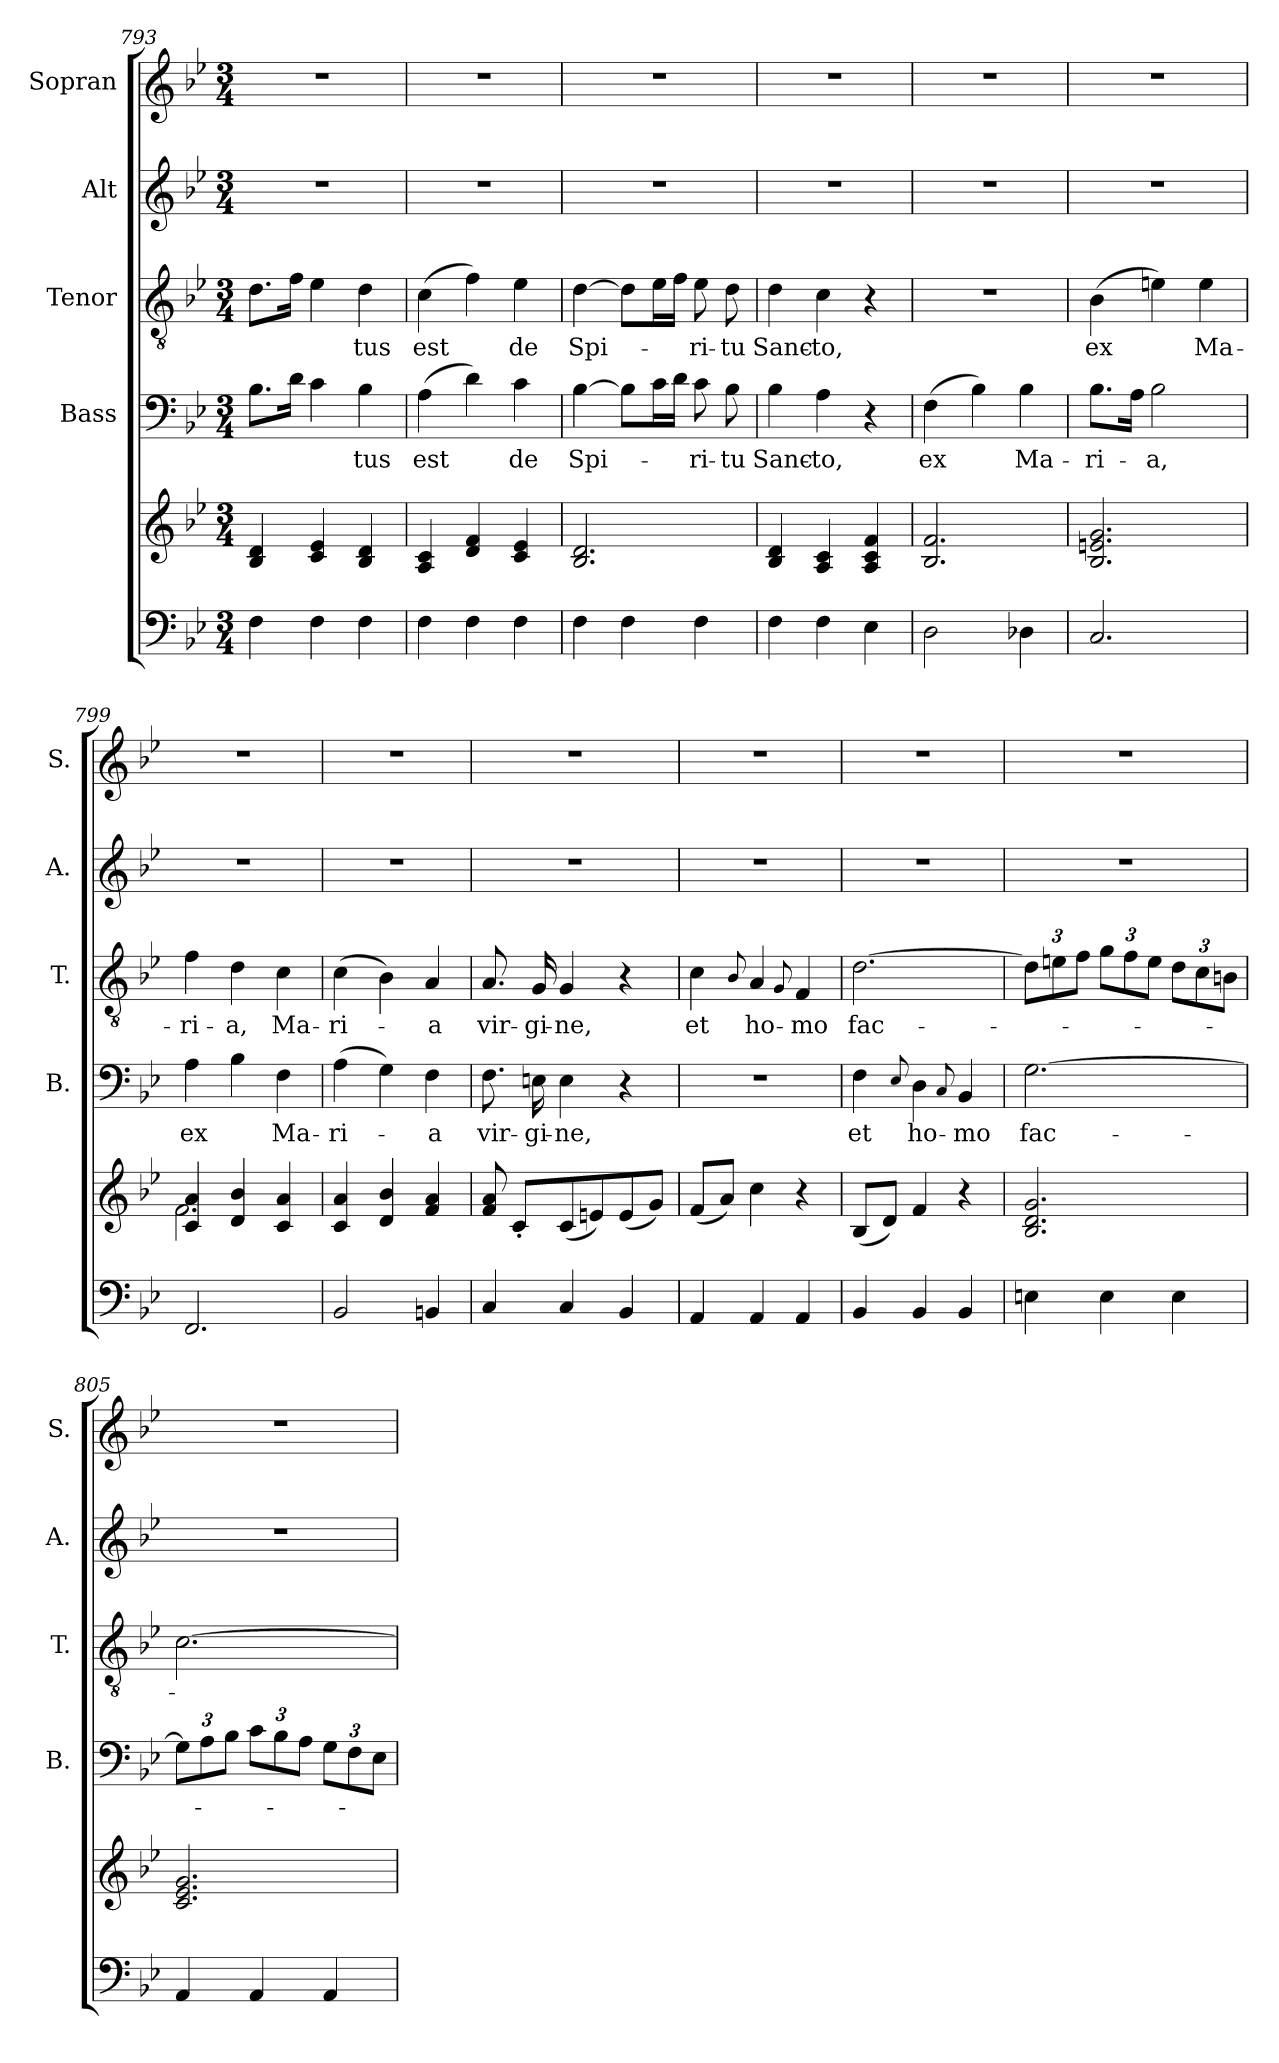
**kern	**kern	**kern	**text	**kern	**text	**kern	**kern
*part5	*part5	*part4	*part4	*part3	*part3	*part2	*part1
*staff6	*staff5	*staff4	*staff4	*staff3	*staff3	*staff2	*staff1
*	*	*I"Bass	*	*I"Tenor	*	*I"Alt	*I"Sopran
*	*	*I'B.	*	*I'T.	*	*I'A.	*I'S.
*clefF4	*clefG2	*clefF4	*	*clefGv2	*	*clefG2	*clefG2
*k[b-e-]	*k[b-e-]	*k[b-e-]	*	*k[b-e-]	*	*k[b-e-]	*k[b-e-]
*B-:	*B-:	*B-:	*	*B-:	*	*B-:	*B-:
*M3/4	*M3/4	*M3/4	*	*M3/4	*	*M3/4	*M3/4
=793	=793	=793	=793	=793	=793	=793	=793
4F\	4B-/ 4d/	8.B-\L	.	8.d\L	.	2.r	2.r
.	.	16d\Jk	.	16f\Jk	.	.	.
4F\	4c/ 4e-/	4c\	.	4e-\	.	.	.
!	!	!	!LO:LY:b	!	!LO:LY:b	!	!
4F\	4B-/ 4d/	4B-\	-tus	4d\	-tus	.	.
=794	=794	=794	=794	=794	=794	=794	=794
!	!	!	!LO:LY:b	!	!LO:LY:b	!	!
4F\	4A/ 4c/	(>4A\	est	(>4c\	est	2.r	2.r
4F\	4d/ 4f/	4d\)	.	4f\)	.	.	.
!	!	!	!LO:LY:b	!	!LO:LY:b	!	!
4F\	4c/ 4e-/	4c\	de	4e-\	de	.	.
=795	=795	=795	=795	=795	=795	=795	=795
!	!	!	!LO:LY:b	!	!LO:LY:b	!	!
4F\	2.B-/ 2.d/	[4B-\	Spi-	[4d\	Spi-	2.r	2.r
4F\	.	8B-\L]	.	8d\L]	.	.	.
.	.	16c\L	.	16e-\L	.	.	.
.	.	16d\JJ	.	16f\JJ	.	.	.
!	!	!	!LO:LY:b	!	!LO:LY:b	!	!
4F\	.	8c\	-ri-	8e-\	-ri-	.	.
!	!	!	!LO:LY:b	!	!LO:LY:b	!	!
.	.	8B-\	-tu	8d\	-tu	.	.
!!LO:PB:g=z
=796	=796	=796	=796	=796	=796	=796	=796
!	!	!	!LO:LY:b	!	!LO:LY:b	!	!
4F\	4B-/ 4d/	4B-\	Sanc-	4d\	Sanc-	2.r	2.r
!	!	!	!LO:LY:b	!	!LO:LY:b	!	!
4F\	4A/ 4c/	4A\	-to,	4c\	-to,	.	.
4E-\	4A/ 4c/ 4f/	4r	.	4r	.	.	.
=797	=797	=797	=797	=797	=797	=797	=797
!	!	!	!LO:LY:b	!	!	!	!
2D\	2.B-/ 2.f/	(>4F\	ex	2.r	.	2.r	2.r
.	.	4B-\)	.	.	.	.	.
!	!	!	!LO:LY:b	!	!	!	!
4D-X\	.	4B-\	Ma-	.	.	.	.
=798	=798	=798	=798	=798	=798	=798	=798
!	!	!	!LO:LY:b	!	!LO:LY:b	!	!
2.C/	2.B-/ 2.en/ 2.g/	8.B-\L	-ri-	(>4B-\	ex	2.r	2.r
.	.	16A\Jk	.	.	.	.	.
!	!	!	!LO:LY:b	!	!	!	!
.	.	2B-\	-a,	4en\)	.	.	.
!	!	!	!	!	!LO:LY:b	!	!
.	.	.	.	4e\	Ma-	.	.
=799	=799	=799	=799	=799	=799	=799	=799
*	*^	*	*	*	*	*	*
!	!	!	!	!LO:LY:b	!	!LO:LY:b	!	!
2.FF/	4c/ 4a/	2.f\	4A\	ex	4f\	-ri-	2.r	2.r
!	!	!	!	!	!	!LO:LY:b	!	!
.	4d/ 4b-/	.	4B-\	.	4d\	-a,	.	.
!	!	!	!	!LO:LY:b	!	!LO:LY:b	!	!
.	4c/ 4a/	.	4F\	Ma-	4c\	Ma-	.	.
*	*v	*v	*	*	*	*	*	*
=800	=800	=800	=800	=800	=800	=800	=800
!	!	!	!LO:LY:b	!	!LO:LY:b	!	!
2BB-/	4c/ 4a/	(>4A\	-ri-	(>4c\	-ri-	2.r	2.r
.	4d/ 4b-/	4G\)	.	4B-\)	.	.	.
!	!	!	!LO:LY:b	!	!LO:LY:b	!	!
4BBn/	4f/ 4a/	4F\	-a	4A/	-a	.	.
=801	=801	=801	=801	=801	=801	=801	=801
!	!	!	!LO:LY:b	!	!LO:LY:b	!	!
4C/	8f/ 8a/	8.F\	vir-	8.A/	vir-	2.r	2.r
.	8c'</L	.	.	.	.	.	.
!	!	!	!LO:LY:b	!	!LO:LY:b	!	!
.	.	16En\	-gi-	16G/	-gi-	.	.
!	!	!	!LO:LY:b	!	!LO:LY:b	!	!
4C/	(<8c/	4E\	-ne,	4G/	-ne,	.	.
.	8en/)	.	.	.	.	.	.
4BB-/	(<8e/	4r	.	4r	.	.	.
.	8g/J)	.	.	.	.	.	.
=802	=802	=802	=802	=802	=802	=802	=802
!	!	!	!	!	!LO:LY:b	!	!
4AA/	(<8f/L	2.r	.	4c\	et	2.r	2.r
.	8a/J)	.	.	.	.	.	.
.	.	.	.	8qqB-/	.	.	.
!	!	!	!	!	!LO:LY:b	!	!
4AA/	4cc\	.	.	4A/	ho-	.	.
.	.	.	.	8qqG/	.	.	.
!	!	!	!	!	!LO:LY:b	!	!
4AA/	4r	.	.	4F/	-mo	.	.
!!LO:LB:g=z
=803	=803	=803	=803	=803	=803	=803	=803
!	!	!	!LO:LY:b	!	!LO:LY:b	!	!
4BB-/	(<8B-/L	4F\	et	[2.d\	fac-	2.r	2.r
.	8d/J)	.	.	.	.	.	.
.	.	8qqE-/	.	.	.	.	.
!	!	!	!LO:LY:b	!	!	!	!
4BB-/	4f/	4D\	ho-	.	.	.	.
.	.	8qqC/	.	.	.	.	.
!	!	!	!LO:LY:b	!	!	!	!
4BB-/	4r	4BB-/	-mo	.	.	.	.
=804	=804	=804	=804	=804	=804	=804	=804
!	!	!	!LO:LY:b	!	!	!	!
*	*	*	*	*Xbrackettup	*	*	*
4En\	2.B-/ 2.d/ 2.g/	[2.G\	fac-	12d\L]	.	2.r	2.r
.	.	.	.	12en\	.	.	.
.	.	.	.	12f\J	.	.	.
4E\	.	.	.	12g\L	.	.	.
.	.	.	.	12f\	.	.	.
.	.	.	.	12e\J	.	.	.
4E\	.	.	.	12d\L	.	.	.
.	.	.	.	12c\	.	.	.
.	.	.	.	12Bn\J	.	.	.
=805	=805	=805	=805	=805	=805	=805	=805
*	*	*Xbrackettup	*	*	*	*	*
4AA/	2.c/ 2.e-/ 2.g/	12G\L]	.	[2.c\	.	2.r	2.r
.	.	12A\	.	.	.	.	.
.	.	12B-\J	.	.	.	.	.
4AA/	.	12c\L	.	.	.	.	.
.	.	12B-\	.	.	.	.	.
.	.	12A\J	.	.	.	.	.
4AA/	.	12G\L	.	.	.	.	.
.	.	12F\	.	.	.	.	.
.	.	12E-\J	.	.	.	.	.
=	=	=	=	=	=	=	=
*-	*-	*-	*-	*-	*-	*-	*-
